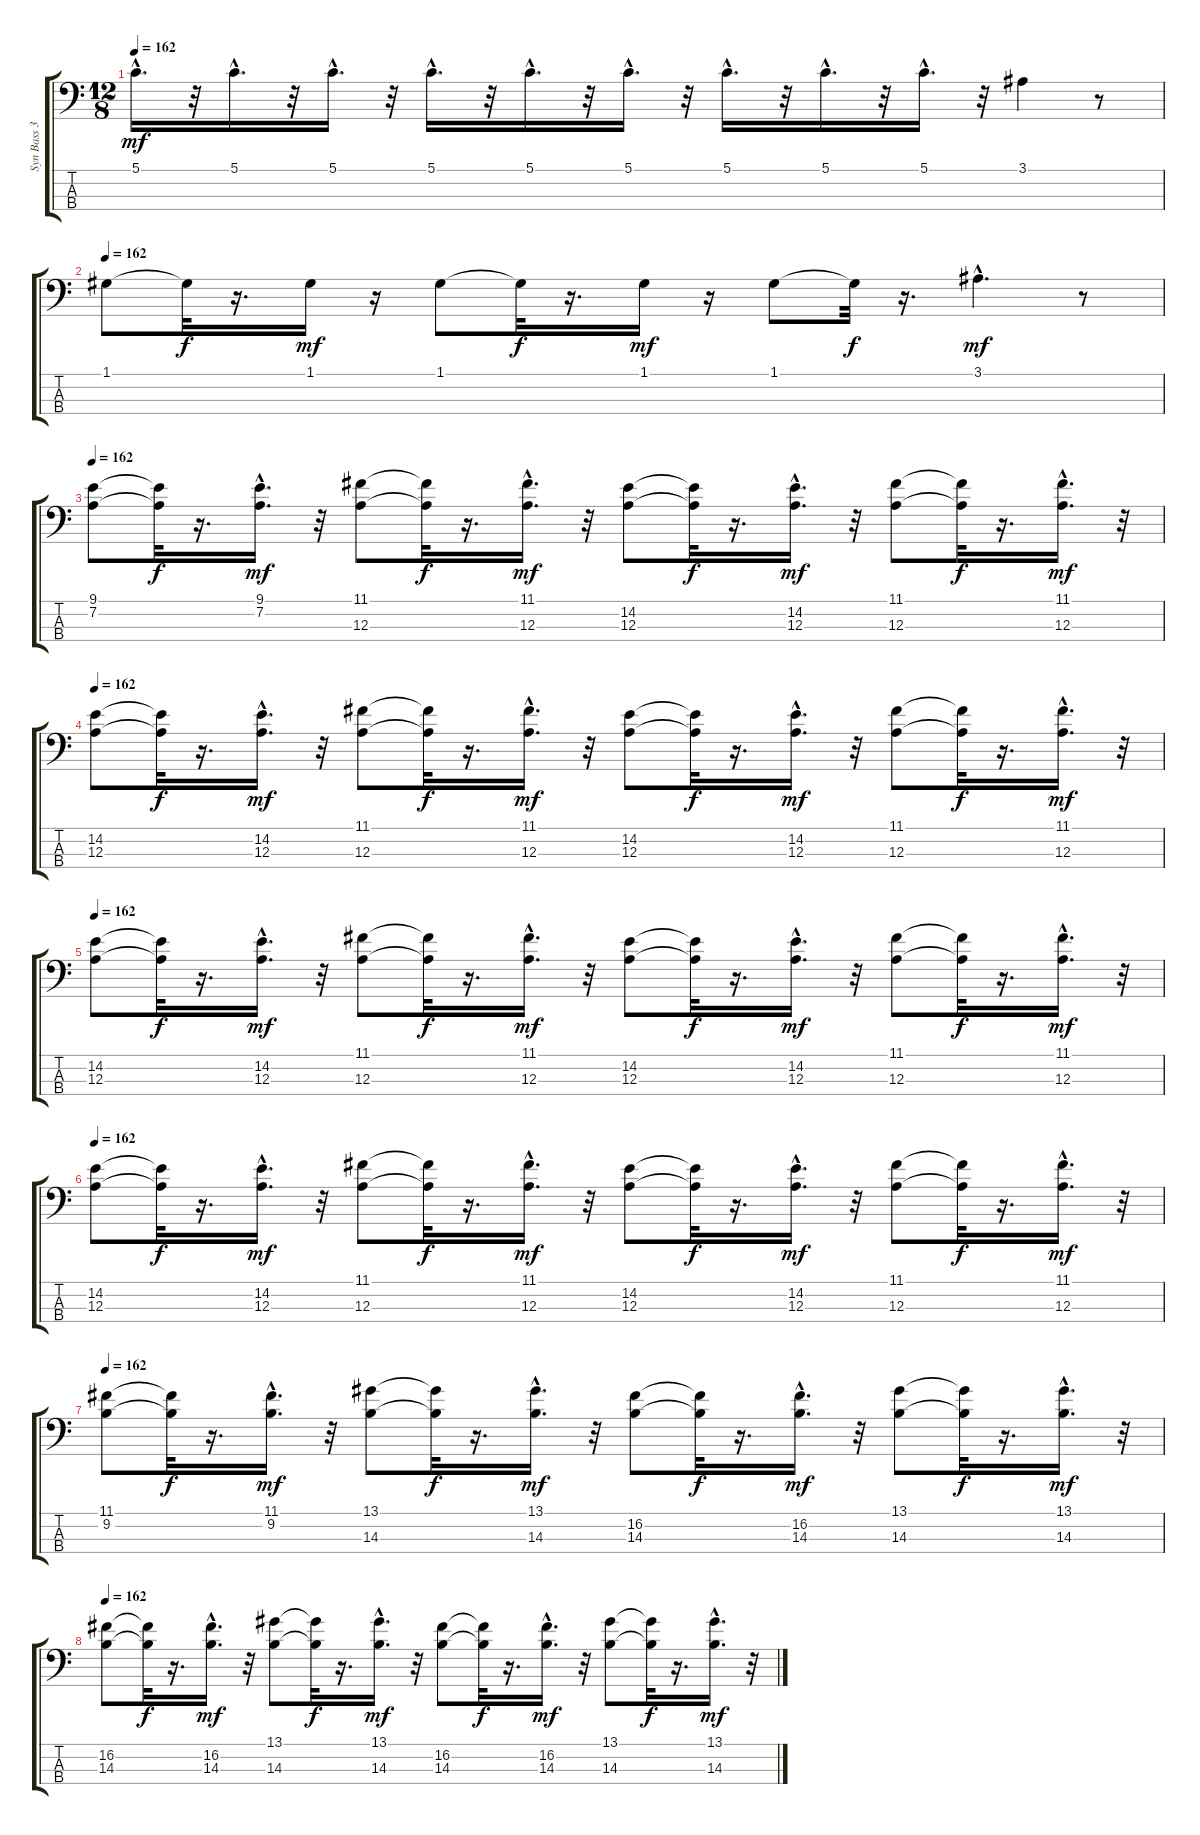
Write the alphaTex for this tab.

\track ("Syn Bass 3" "Syn Bass 3") {instrument distortionguitar}
\staff {score tabs}
\tuning (G2 D2 A1 E1) {hide}
\ts (12 8)
\tempo 162
\clef f4
\ks c
5.1{hac}.16{d dy mf balance 14} r.32 5.1{hac}.16{d} r.32 5.1{hac}.16{d} r.32 5.1{hac}.16{d balance 2} r.32 5.1{hac}.16{d} r.32 5.1{hac}.16{d} r.32 5.1{hac}.16{d balance 14} r.32 5.1{hac}.16{d} r.32 5.1{hac}.16{d} r.32 3.1.4{balance 2} r.8 |
\tempo 162
1.1.8 1.1{t}.32{dy f} r.16{d} 1.1.16{dy mf} r.16 1.1.8 1.1{t}.32{dy f} r.16{d} 1.1.16{dy mf} r.16 1.1.8 1.1{t}.32{dy f} r.16{d} 3.1{hac}.4{d dy mf} r.8 |
\tempo 162
(9.1 7.2).8 (9.1{t} 7.2{t}).32{dy f} r.16{d} (9.1{hac} 7.2{hac}).16{d dy mf} r.32 (11.1 12.3).8 (11.1{t} 12.3{t}).32{dy f} r.16{d} (11.1{hac} 12.3{hac}).16{d dy mf} r.32 (14.2 12.3).8 (14.2{t} 12.3{t}).32{dy f} r.16{d} (14.2{hac} 12.3{hac}).16{d dy mf} r.32 (11.1 12.3).8 (11.1{t} 12.3{t}).32{dy f} r.16{d} (11.1{hac} 12.3{hac}).16{d dy mf} r.32 |
\tempo 162
(14.2 12.3).8 (14.2{t} 12.3{t}).32{dy f} r.16{d} (14.2{hac} 12.3{hac}).16{d dy mf} r.32 (11.1 12.3).8 (11.1{t} 12.3{t}).32{dy f} r.16{d} (11.1{hac} 12.3{hac}).16{d dy mf} r.32 (14.2 12.3).8 (14.2{t} 12.3{t}).32{dy f} r.16{d} (14.2{hac} 12.3{hac}).16{d dy mf} r.32 (11.1 12.3).8 (11.1{t} 12.3{t}).32{dy f} r.16{d} (11.1{hac} 12.3{hac}).16{d dy mf} r.32 |
\tempo 162
(14.2 12.3).8 (14.2{t} 12.3{t}).32{dy f} r.16{d} (14.2{hac} 12.3{hac}).16{d dy mf} r.32 (11.1 12.3).8 (11.1{t} 12.3{t}).32{dy f} r.16{d} (11.1{hac} 12.3{hac}).16{d dy mf} r.32 (14.2 12.3).8 (14.2{t} 12.3{t}).32{dy f} r.16{d} (14.2{hac} 12.3{hac}).16{d dy mf} r.32 (11.1 12.3).8 (11.1{t} 12.3{t}).32{dy f} r.16{d} (11.1{hac} 12.3{hac}).16{d dy mf} r.32 |
\tempo 162
(14.2 12.3).8 (14.2{t} 12.3{t}).32{dy f} r.16{d} (14.2{hac} 12.3{hac}).16{d dy mf} r.32 (11.1 12.3).8 (11.1{t} 12.3{t}).32{dy f} r.16{d} (11.1{hac} 12.3{hac}).16{d dy mf} r.32 (14.2 12.3).8 (14.2{t} 12.3{t}).32{dy f} r.16{d} (14.2{hac} 12.3{hac}).16{d dy mf} r.32 (11.1 12.3).8 (11.1{t} 12.3{t}).32{dy f} r.16{d} (11.1{hac} 12.3{hac}).16{d dy mf} r.32 |
\tempo 162
(11.1 9.2).8 (11.1{t} 9.2{t}).32{dy f} r.16{d} (11.1{hac} 9.2{hac}).16{d dy mf} r.32 (13.1 14.3).8 (13.1{t} 14.3{t}).32{dy f} r.16{d} (13.1{hac} 14.3{hac}).16{d dy mf} r.32 (16.2 14.3).8 (16.2{t} 14.3{t}).32{dy f} r.16{d} (16.2{hac} 14.3{hac}).16{d dy mf} r.32 (13.1 14.3).8 (13.1{t} 14.3{t}).32{dy f} r.16{d} (13.1{hac} 14.3{hac}).16{d dy mf} r.32 |
\tempo 162
(16.2 14.3).8 (16.2{t} 14.3{t}).32{dy f} r.16{d} (16.2{hac} 14.3{hac}).16{d dy mf} r.32 (13.1 14.3).8 (13.1{t} 14.3{t}).32{dy f} r.16{d} (13.1{hac} 14.3{hac}).16{d dy mf} r.32 (16.2 14.3).8 (16.2{t} 14.3{t}).32{dy f} r.16{d} (16.2{hac} 14.3{hac}).16{d dy mf} r.32 (13.1 14.3).8 (13.1{t} 14.3{t}).32{dy f} r.16{d} (13.1{hac} 14.3{hac}).16{d dy mf} r.32
